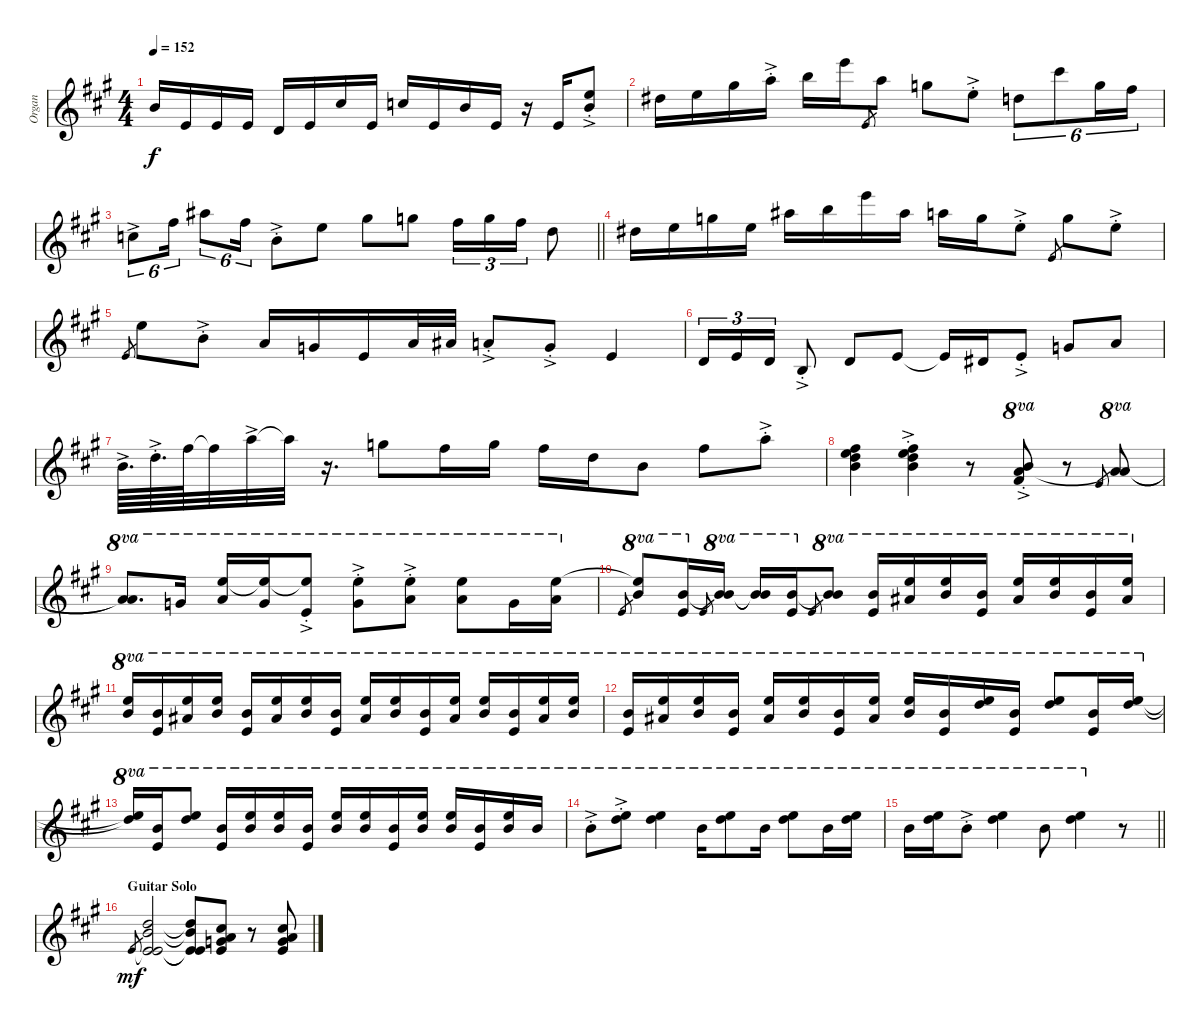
\track ("Organ" "Organ") {instrument drawbarorgan}
\staff {score}
\tuning (E4 B3 G3 D3 A2 E2 B1) {hide}
\ts (4 4)
\tempo 152
\clef g2
\ks a
7.1.16{dy f} 0.1.16 0.1.16 0.1.16 3.2.16 0.1.16 9.1.16 0.1.16 8.1.16 0.1.16 7.1.16 0.1.16 r.16 0.1.16 (7.1{ac st} 17.2).8 |
11.1.16 12.1.16 16.1.16 17.1{ac st}.16 19.1.16 24.1.16 0.1.8{gr} 17.1.8 15.1.8 12.1{ac st}.8 10.1.8{tu (6 4)} 21.1.8{tu (6 4)} 15.1.16{tu (6 4)} 14.1.16{tu (6 4)} |
\barLineRight lightlight
8.1{ac}.8{tu (6 4)} 14.1.16{tu (6 4)} 18.1.8{tu (6 4)} 14.1.16{tu (6 4)} 7.1{ac st}.8 12.1.8 16.1.8 15.1.8 14.1.16{tu (3 2)} 15.1.16{tu (3 2)} 14.1.16{tu (3 2)} 10.1.8 |
11.1.16 12.1.16 15.1.16 12.1.16 18.1.16 19.1.16 24.1.16 18.1.16 17.1.16 15.1.16 12.1{ac st}.8 0.1.8{gr} 15.1.8 12.1{ac st}.8 |
0.1.8{gr} 12.1.8 7.1{ac st}.8 5.1.16 3.1.16 0.1.16 5.1.32 6.1.32 5.1{ac st}.8 3.1{ac st}.8 0.1.4 |
3.2.16{tu (3 2)} 0.1.16{tu (3 2)} 3.2.16{tu (3 2)} 0.2{ac st}.8 3.2.8 0.1.8 0.1{t}.16 4.2.16 0.1{ac st}.8 3.1.8 5.1.8 |
7.1{ac}.64{d} 10.1{ac st}.64{d} 14.1.64 14.1{t}.32 17.1{ac}.32 17.1{t}.32 r.16{d} 15.1.8 14.1.16 15.1.16 14.1.16 10.1.16 7.1.8 14.1.8 17.1{ac st}.8 |
(7.1 15.2 21.3 28.4).4 (7.1{ac st} 15.2 21.3 28.4).4 r.8 (14.1{ac st} 22.2 28.3).8{ot 8va} r.8 0.1.8{gr} (17.1 22.2{t}).8{ot 8va} |
(17.1{t} 22.2{t}).8{d ot 8va} 15.1.16{ot 8va} (17.1 29.2).16{ot 8va} (15.1 29.2{t}).16{ot 8va} (12.1{ac st} 29.2{t}).8{ot 8va} (15.1{ac st} 29.2).8{ot 8va} (17.1{ac st} 29.2).8{ot 8va} (17.1 29.2).8{ot 8va} 15.1.16{ot 8va} (17.1 29.2).16{ot 8va} |
0.1.8{gr} (19.1 29.2{t}).8{ot 8va} (12.1 24.2).16{ot 8va} 0.1.8{gr} (19.1 24.2{t}).16{ot 8va} (19.1{t} 24.2{t}).16{ot 8va} (12.1 24.2).16{ot 8va} 0.1.8{gr} (19.1 24.2{t}).8{ot 8va} (12.1 24.2).16{ot 8va} (18.1 29.2).16{ot 8va} (19.1 29.2).16{ot 8va} (12.1 24.2).16{ot 8va} (18.1 29.2).16{ot 8va} (19.1 29.2).16{ot 8va} (12.1 24.2).16{ot 8va} (18.1 29.2).16{ot 8va} |
(19.1 29.2).16{ot 8va} (12.1 24.2).16{ot 8va} (18.1 29.2).16{ot 8va} (19.1 29.2).16{ot 8va} (12.1 24.2).16{ot 8va} (18.1 29.2).16{ot 8va} (19.1 29.2).16{ot 8va} (12.1 24.2).16{ot 8va} (18.1 29.2).16{ot 8va} (19.1 29.2).16{ot 8va} (12.1 24.2).16{ot 8va} (18.1 29.2).16{ot 8va} (19.1 29.2).16{ot 8va} (12.1 24.2).16{ot 8va} (18.1 29.2).16{ot 8va} (19.1 29.2).16{ot 8va} |
(12.1 24.2).16{ot 8va} (18.1 29.2).16{ot 8va} (19.1 29.2).16{ot 8va} (12.1 24.2).16{ot 8va} (18.1 29.2).16{ot 8va} (19.1 29.2).16{ot 8va} (12.1 24.2).16{ot 8va} (18.1 29.2).16{ot 8va} (19.1 29.2).16{ot 8va} (12.1 24.2).16{ot 8va} (22.1 29.2).16{ot 8va} (12.1 24.2).16{ot 8va} (22.1 29.2).8{ot 8va} (12.1 24.2).16{ot 8va} (22.1 29.2).16{ot 8va} |
(22.1{t} 29.2{t}).16{ot 8va} (12.1 24.2).16{ot 8va} (22.1 29.2).8{ot 8va} (12.1 24.2).16{ot 8va} (19.1 29.2).16{ot 8va} (19.1 29.2).16{ot 8va} (12.1 24.2).16{ot 8va} (19.1 29.2).16{ot 8va} (19.1 29.2).16{ot 8va} (12.1 24.2).16{ot 8va} (19.1 29.2).16{ot 8va} (19.1 29.2).16{ot 8va} (12.1 24.2).16{ot 8va} (19.1 29.2).16{ot 8va} 19.1.16{ot 8va} |
19.1{ac st}.8{ot 8va} (22.1{ac st} 29.2).8{ot 8va} (22.1 29.2).4{ot 8va} 19.1.16{ot 8va} (22.1 29.2).8{ot 8va} 19.1.16{ot 8va} (22.1 29.2).8{ot 8va} 19.1.16{ot 8va} (22.1 29.2).16{ot 8va} |
\barLineRight lightlight
19.1.16{ot 8va} (22.1 29.2).16{ot 8va} 19.1{ac st}.8{ot 8va} (22.1 29.2).4{ot 8va} 19.1.8{ot 8va} (22.1 29.2).4{ot 8va} r.8 |
\section ("" "Guitar Solo")
0.1.8{gr dy mf} (0.1{t} 12.2 19.3 14.4).2 (0.1{t} 12.2{t} 19.3{t} 14.4{t}).8 (5.1 14.2 12.3 14.4).8 r.8 (0.1 8.2 14.3 23.4).8
